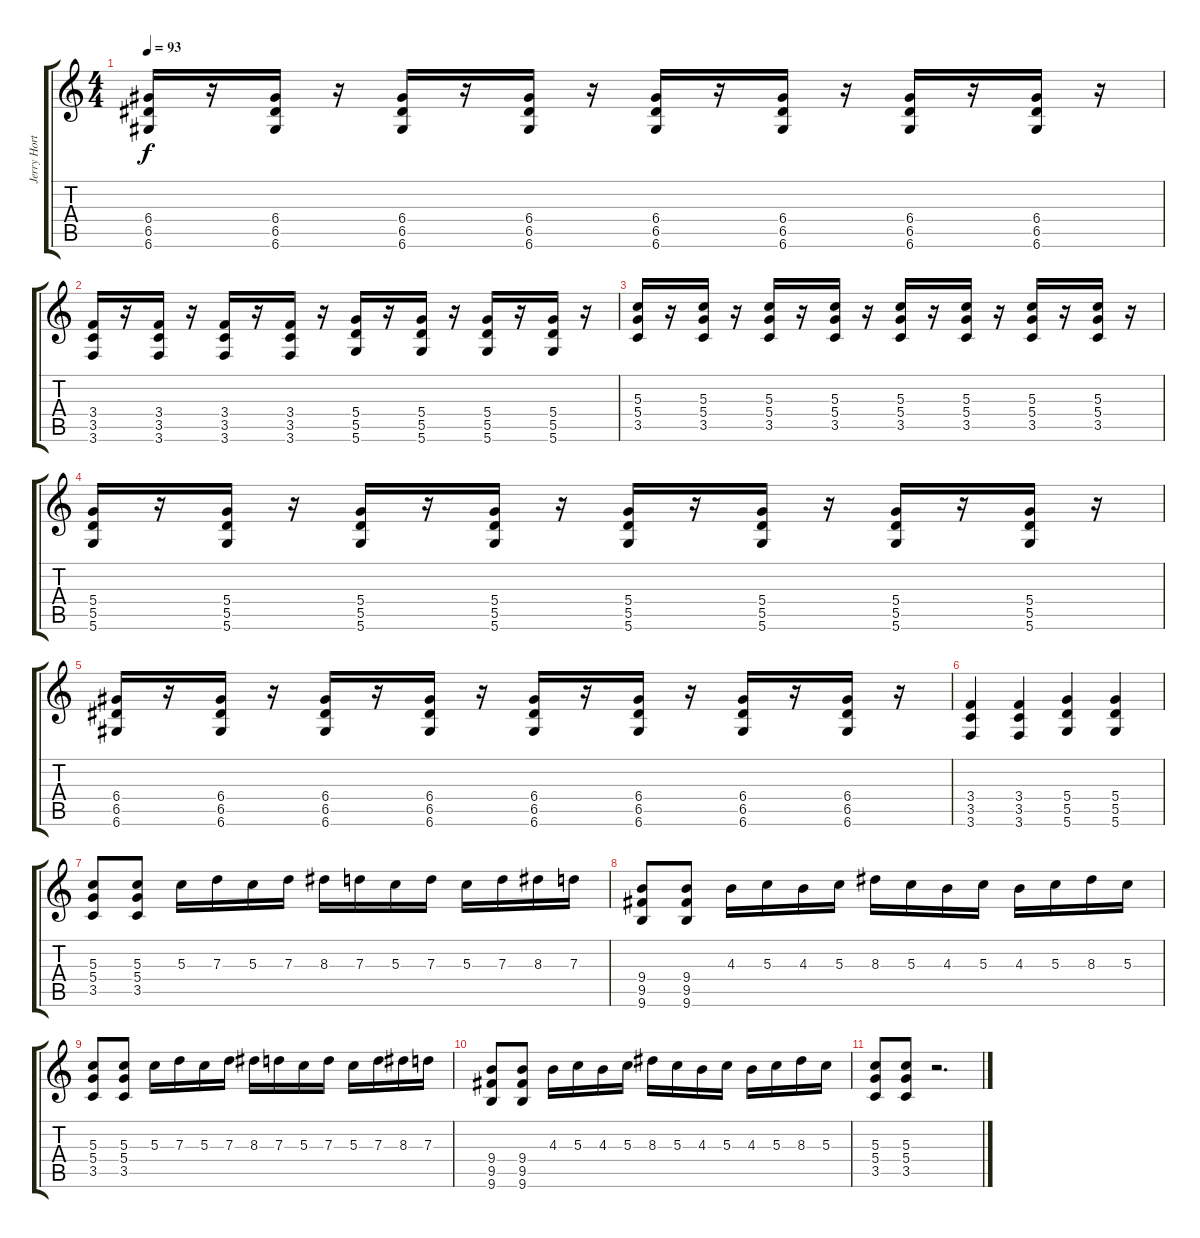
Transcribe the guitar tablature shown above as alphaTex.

\track ("Jerry Horton - Distorted" "Jerry Hort") {instrument distortionguitar}
\staff {score tabs}
\tuning (E4 B3 G3 D3 A2 D2) {hide}
\ts (4 4)
\tempo 93
\clef g2
\ks c
(6.4 6.5 6.6).16{dy f} r.16 (6.4 6.5 6.6).16 r.16 (6.4 6.5 6.6).16 r.16 (6.4 6.5 6.6).16 r.16 (6.4 6.5 6.6).16 r.16 (6.4 6.5 6.6).16 r.16 (6.4 6.5 6.6).16 r.16 (6.4 6.5 6.6).16 r.16 |
(3.4 3.5 3.6).16 r.16 (3.4 3.5 3.6).16 r.16 (3.4 3.5 3.6).16 r.16 (3.4 3.5 3.6).16 r.16 (5.4 5.5 5.6).16 r.16 (5.4 5.5 5.6).16 r.16 (5.4 5.5 5.6).16 r.16 (5.4 5.5 5.6).16 r.16 |
(5.3 5.4 3.5).16 r.16 (5.3 5.4 3.5).16 r.16 (5.3 5.4 3.5).16 r.16 (5.3 5.4 3.5).16 r.16 (5.3 5.4 3.5).16 r.16 (5.3 5.4 3.5).16 r.16 (5.3 5.4 3.5).16 r.16 (5.3 5.4 3.5).16 r.16 |
(5.4 5.5 5.6).16 r.16 (5.4 5.5 5.6).16 r.16 (5.4 5.5 5.6).16 r.16 (5.4 5.5 5.6).16 r.16 (5.4 5.5 5.6).16 r.16 (5.4 5.5 5.6).16 r.16 (5.4 5.5 5.6).16 r.16 (5.4 5.5 5.6).16 r.16 |
(6.4 6.5 6.6).16 r.16 (6.4 6.5 6.6).16 r.16 (6.4 6.5 6.6).16 r.16 (6.4 6.5 6.6).16 r.16 (6.4 6.5 6.6).16 r.16 (6.4 6.5 6.6).16 r.16 (6.4 6.5 6.6).16 r.16 (6.4 6.5 6.6).16 r.16 |
(3.4 3.5 3.6).4 (3.4 3.5 3.6).4 (5.4 5.5 5.6).4 (5.4 5.5 5.6).4 |
(5.3 5.4 3.5).8 (5.3 5.4 3.5).8 5.3.16 7.3.16 5.3.16 7.3.16 8.3.16 7.3.16 5.3.16 7.3.16 5.3.16 7.3.16 8.3.16 7.3.16 |
(9.4 9.5 9.6).8 (9.4 9.5 9.6).8 4.3.16 5.3.16 4.3.16 5.3.16 8.3.16 5.3.16 4.3.16 5.3.16 4.3.16 5.3.16 8.3.16 5.3.16 |
(5.3 5.4 3.5).8 (5.3 5.4 3.5).8 5.3.16 7.3.16 5.3.16 7.3.16 8.3.16 7.3.16 5.3.16 7.3.16 5.3.16 7.3.16 8.3.16 7.3.16 |
(9.4 9.5 9.6).8 (9.4 9.5 9.6).8 4.3.16 5.3.16 4.3.16 5.3.16 8.3.16 5.3.16 4.3.16 5.3.16 4.3.16 5.3.16 8.3.16 5.3.16 |
(5.3 5.4 3.5).8 (5.3 5.4 3.5).8 r.2{d}
